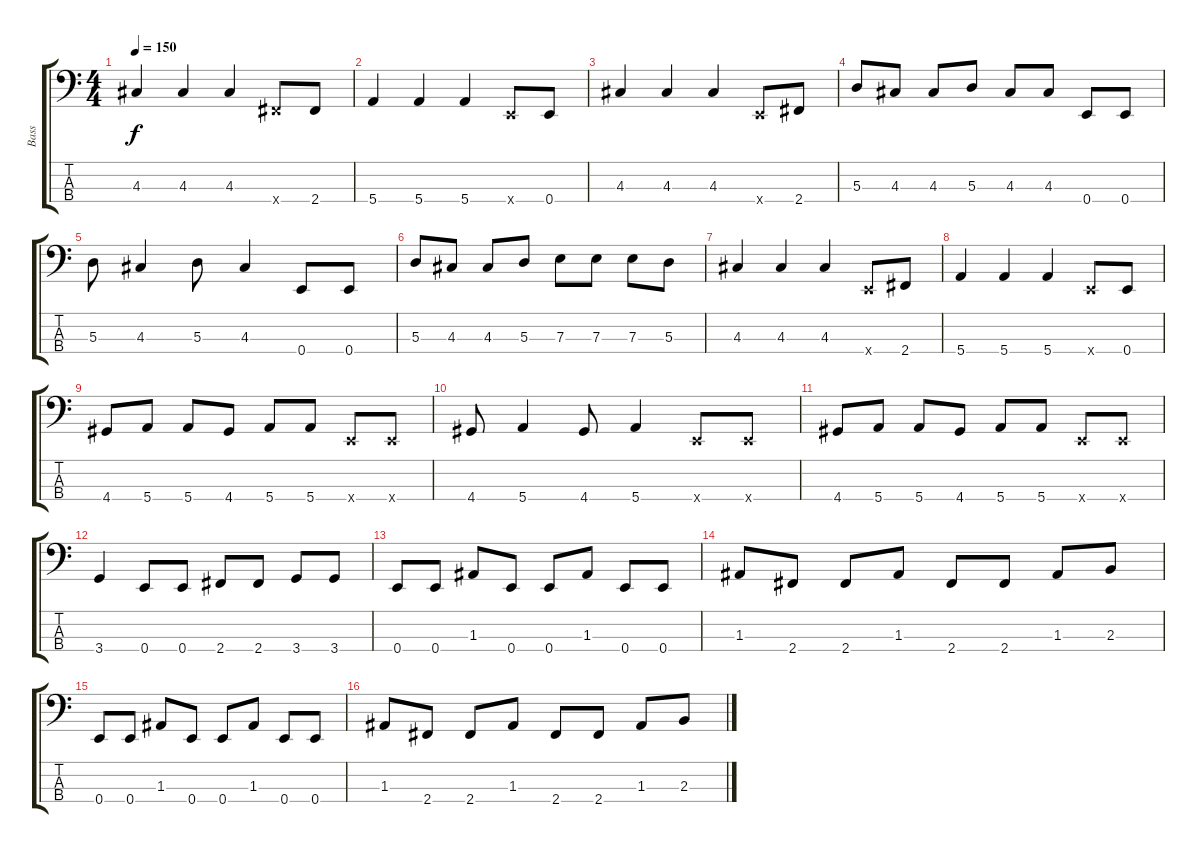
\track ("Bass" "Bass") {instrument slapbass1}
\staff {score tabs}
\tuning (G2 D2 A1 E1) {hide}
\ts (4 4)
\tempo 150
\clef f4
\ks c
4.3.4{dy f} 4.3.4 4.3.4 2.4{x}.8 2.4.8 |
5.4.4 5.4.4 5.4.4 0.4{x}.8 0.4.8 |
4.3.4 4.3.4 4.3.4 0.4{x}.8 2.4.8 |
5.3.8 4.3.8 4.3.8 5.3.8 4.3.8 4.3.8 0.4.8 0.4.8 |
5.3.8 4.3.4 5.3.8 4.3.4 0.4.8 0.4.8 |
5.3.8 4.3.8 4.3.8 5.3.8 7.3.8 7.3.8 7.3.8 5.3.8 |
4.3.4 4.3.4 4.3.4 0.4{x}.8 2.4.8 |
5.4.4 5.4.4 5.4.4 0.4{x}.8 0.4.8 |
4.4.8 5.4.8 5.4.8 4.4.8 5.4.8 5.4.8 0.4{x}.8 0.4{x}.8 |
4.4.8 5.4.4 4.4.8 5.4.4 0.4{x}.8 0.4{x}.8 |
4.4.8 5.4.8 5.4.8 4.4.8 5.4.8 5.4.8 0.4{x}.8 0.4{x}.8 |
3.4.4 0.4.8 0.4.8 2.4.8 2.4.8 3.4.8 3.4.8 |
0.4.8 0.4.8 1.3.8 0.4.8 0.4.8 1.3.8 0.4.8 0.4.8 |
1.3.8 2.4.8 2.4.8 1.3.8 2.4.8 2.4.8 1.3.8 2.3.8 |
0.4.8 0.4.8 1.3.8 0.4.8 0.4.8 1.3.8 0.4.8 0.4.8 |
1.3.8 2.4.8 2.4.8 1.3.8 2.4.8 2.4.8 1.3.8 2.3.8
